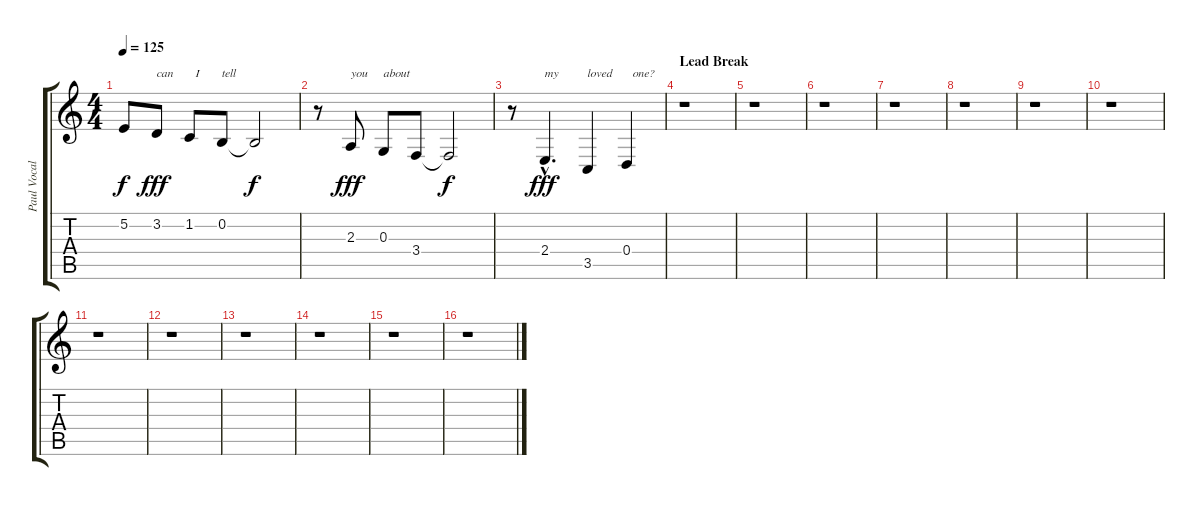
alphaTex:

\track ("Paul Vocal" "Paul Vocal") {instrument clarinet}
\staff {score tabs}
\tuning (E4 B3 G3 D3 A2 E2) {hide}
\ts (4 4)
\tempo 125
\clef g2
\ks c
5.2{t}.8{dy f} 3.2.8{txt "can" dy fff} 1.2.8{txt "  I"} 0.2.8{txt "tell"} 0.2{t}.2{dy f} |
r.8 2.3.8{txt "you" dy fff} 0.3.8{txt "about"} 3.4.8 3.4{t}.2{dy f} |
r.8 2.4{hac}.4{d txt "my" dy fff} 3.5.4{txt "loved"} 0.4.4{txt "  one?"} |
\section ("" "Lead Break")
r.1 |
r.1 |
r.1 |
r.1 |
r.1 |
r.1 |
r.1 |
r.1 |
r.1 |
r.1 |
r.1 |
r.1 |
r.1
